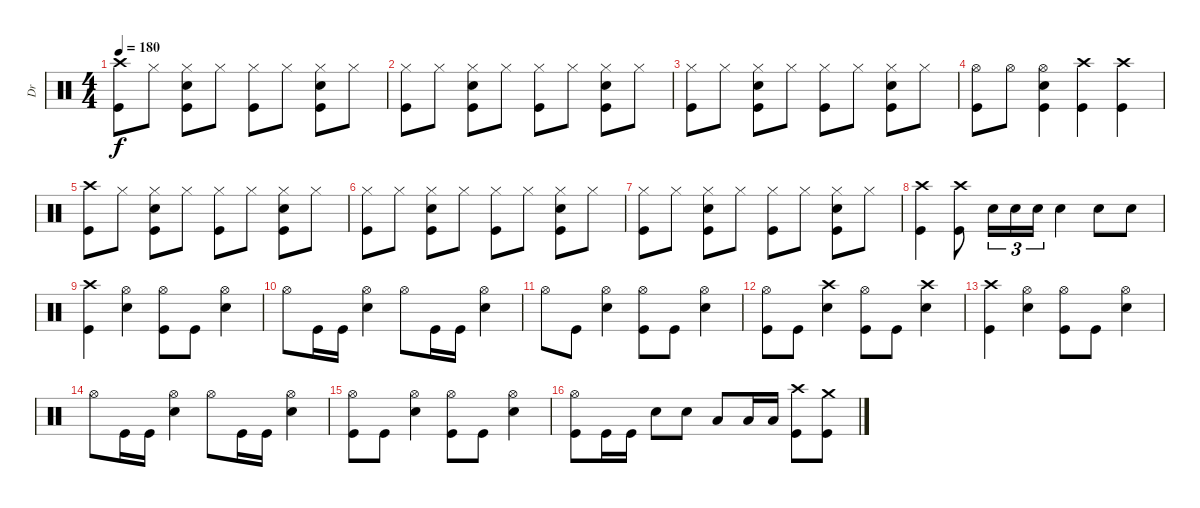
\track ("Dr" "Dr") {instrument percussion}
\staff {score}
\articulation defaults
\ts (4 4)
\tempo 180
\clef neutral
\ks c
("Crash high (hit)" "Kick (hit)").8{dy f} "Hi-Hat (closed)".8 ("Hi-Hat (closed)" "Electric Snare (hit)" "Kick (hit)").8 "Hi-Hat (closed)".8 ("Hi-Hat (closed)" "Kick (hit)").8 "Hi-Hat (closed)".8 ("Hi-Hat (closed)" "Electric Snare (hit)" "Kick (hit)").8 "Hi-Hat (closed)".8 |
("Hi-Hat (closed)" "Kick (hit)").8 "Hi-Hat (closed)".8 ("Hi-Hat (closed)" "Electric Snare (hit)" "Kick (hit)").8 "Hi-Hat (closed)".8 ("Hi-Hat (closed)" "Kick (hit)").8 "Hi-Hat (closed)".8 ("Hi-Hat (closed)" "Electric Snare (hit)" "Kick (hit)").8 "Hi-Hat (closed)".8 |
("Hi-Hat (closed)" "Kick (hit)").8 "Hi-Hat (closed)".8 ("Hi-Hat (closed)" "Electric Snare (hit)" "Kick (hit)").8 "Hi-Hat (closed)".8 ("Hi-Hat (closed)" "Kick (hit)").8 "Hi-Hat (closed)".8 ("Hi-Hat (closed)" "Electric Snare (hit)" "Kick (hit)").8 "Hi-Hat (closed)".8 |
("Hi-Hat (open)" "Kick (hit)").8 "Hi-Hat (open)".8 ("Hi-Hat (open)" "Electric Snare (hit)" "Kick (hit)").4 ("Crash high (hit)" "Kick (hit)").4 ("Crash high (hit)" "Kick (hit)").4 |
("Crash high (hit)" "Kick (hit)").8 "Hi-Hat (closed)".8 ("Hi-Hat (closed)" "Electric Snare (hit)" "Kick (hit)").8 "Hi-Hat (closed)".8 ("Hi-Hat (closed)" "Kick (hit)").8 "Hi-Hat (closed)".8 ("Hi-Hat (closed)" "Electric Snare (hit)" "Kick (hit)").8 "Hi-Hat (closed)".8 |
("Hi-Hat (closed)" "Kick (hit)").8 "Hi-Hat (closed)".8 ("Hi-Hat (closed)" "Electric Snare (hit)" "Kick (hit)").8 "Hi-Hat (closed)".8 ("Hi-Hat (closed)" "Kick (hit)").8 "Hi-Hat (closed)".8 ("Hi-Hat (closed)" "Electric Snare (hit)" "Kick (hit)").8 "Hi-Hat (closed)".8 |
("Hi-Hat (closed)" "Kick (hit)").8 "Hi-Hat (closed)".8 ("Hi-Hat (closed)" "Electric Snare (hit)" "Kick (hit)").8 "Hi-Hat (closed)".8 ("Hi-Hat (closed)" "Kick (hit)").8 "Hi-Hat (closed)".8 ("Hi-Hat (closed)" "Electric Snare (hit)" "Kick (hit)").8 "Hi-Hat (closed)".8 |
("Crash high (hit)" "Kick (hit)").4 ("Crash high (hit)" "Kick (hit)").8 "Electric Snare (hit)".16{tu (3 2)} "Electric Snare (hit)".16{tu (3 2)} "Electric Snare (hit)".16{tu (3 2)} "Electric Snare (hit)".4 "Electric Snare (hit)".8 "Electric Snare (hit)".8 |
("Crash high (hit)" "Kick (hit)").4 ("Hi-Hat (open)" "Electric Snare (hit)").4 ("Hi-Hat (open)" "Kick (hit)").8 "Kick (hit)".8 ("Hi-Hat (open)" "Electric Snare (hit)").4 |
"Hi-Hat (open)".8 "Kick (hit)".16 "Kick (hit)".16 ("Hi-Hat (open)" "Electric Snare (hit)").4 "Hi-Hat (open)".8 "Kick (hit)".16 "Kick (hit)".16 ("Hi-Hat (open)" "Electric Snare (hit)").4 |
"Hi-Hat (open)".8 "Kick (hit)".8 ("Hi-Hat (open)" "Electric Snare (hit)").4 ("Hi-Hat (open)" "Kick (hit)").8 "Kick (hit)".8 ("Hi-Hat (open)" "Electric Snare (hit)").4 |
("Hi-Hat (open)" "Kick (hit)").8 "Kick (hit)".8 ("Crash high (hit)" "Electric Snare (hit)").4 ("Hi-Hat (open)" "Kick (hit)").8 "Kick (hit)".8 ("Crash high (hit)" "Electric Snare (hit)").4 |
("Crash high (hit)" "Kick (hit)").4 ("Hi-Hat (open)" "Electric Snare (hit)").4 ("Hi-Hat (open)" "Kick (hit)").8 "Kick (hit)".8 ("Hi-Hat (open)" "Electric Snare (hit)").4 |
"Hi-Hat (open)".8 "Kick (hit)".16 "Kick (hit)".16 ("Hi-Hat (open)" "Electric Snare (hit)").4 "Hi-Hat (open)".8 "Kick (hit)".16 "Kick (hit)".16 ("Hi-Hat (open)" "Electric Snare (hit)").4 |
("Hi-Hat (open)" "Kick (hit)").8 "Kick (hit)".8 ("Hi-Hat (open)" "Electric Snare (hit)").4 ("Hi-Hat (open)" "Kick (hit)").8 "Kick (hit)".8 ("Hi-Hat (open)" "Electric Snare (hit)").4 |
("Hi-Hat (open)" "Kick (hit)").8 "Kick (hit)".16 "Kick (hit)".16 "Electric Snare (hit)".8 "Electric Snare (hit)".8 "Low Tom (hit)".8 "Low Tom (hit)".16 "Low Tom (hit)".16 ("Crash high (hit)" "Kick (hit)").8 ("Crash medium (hit)" "Kick (hit)").8
